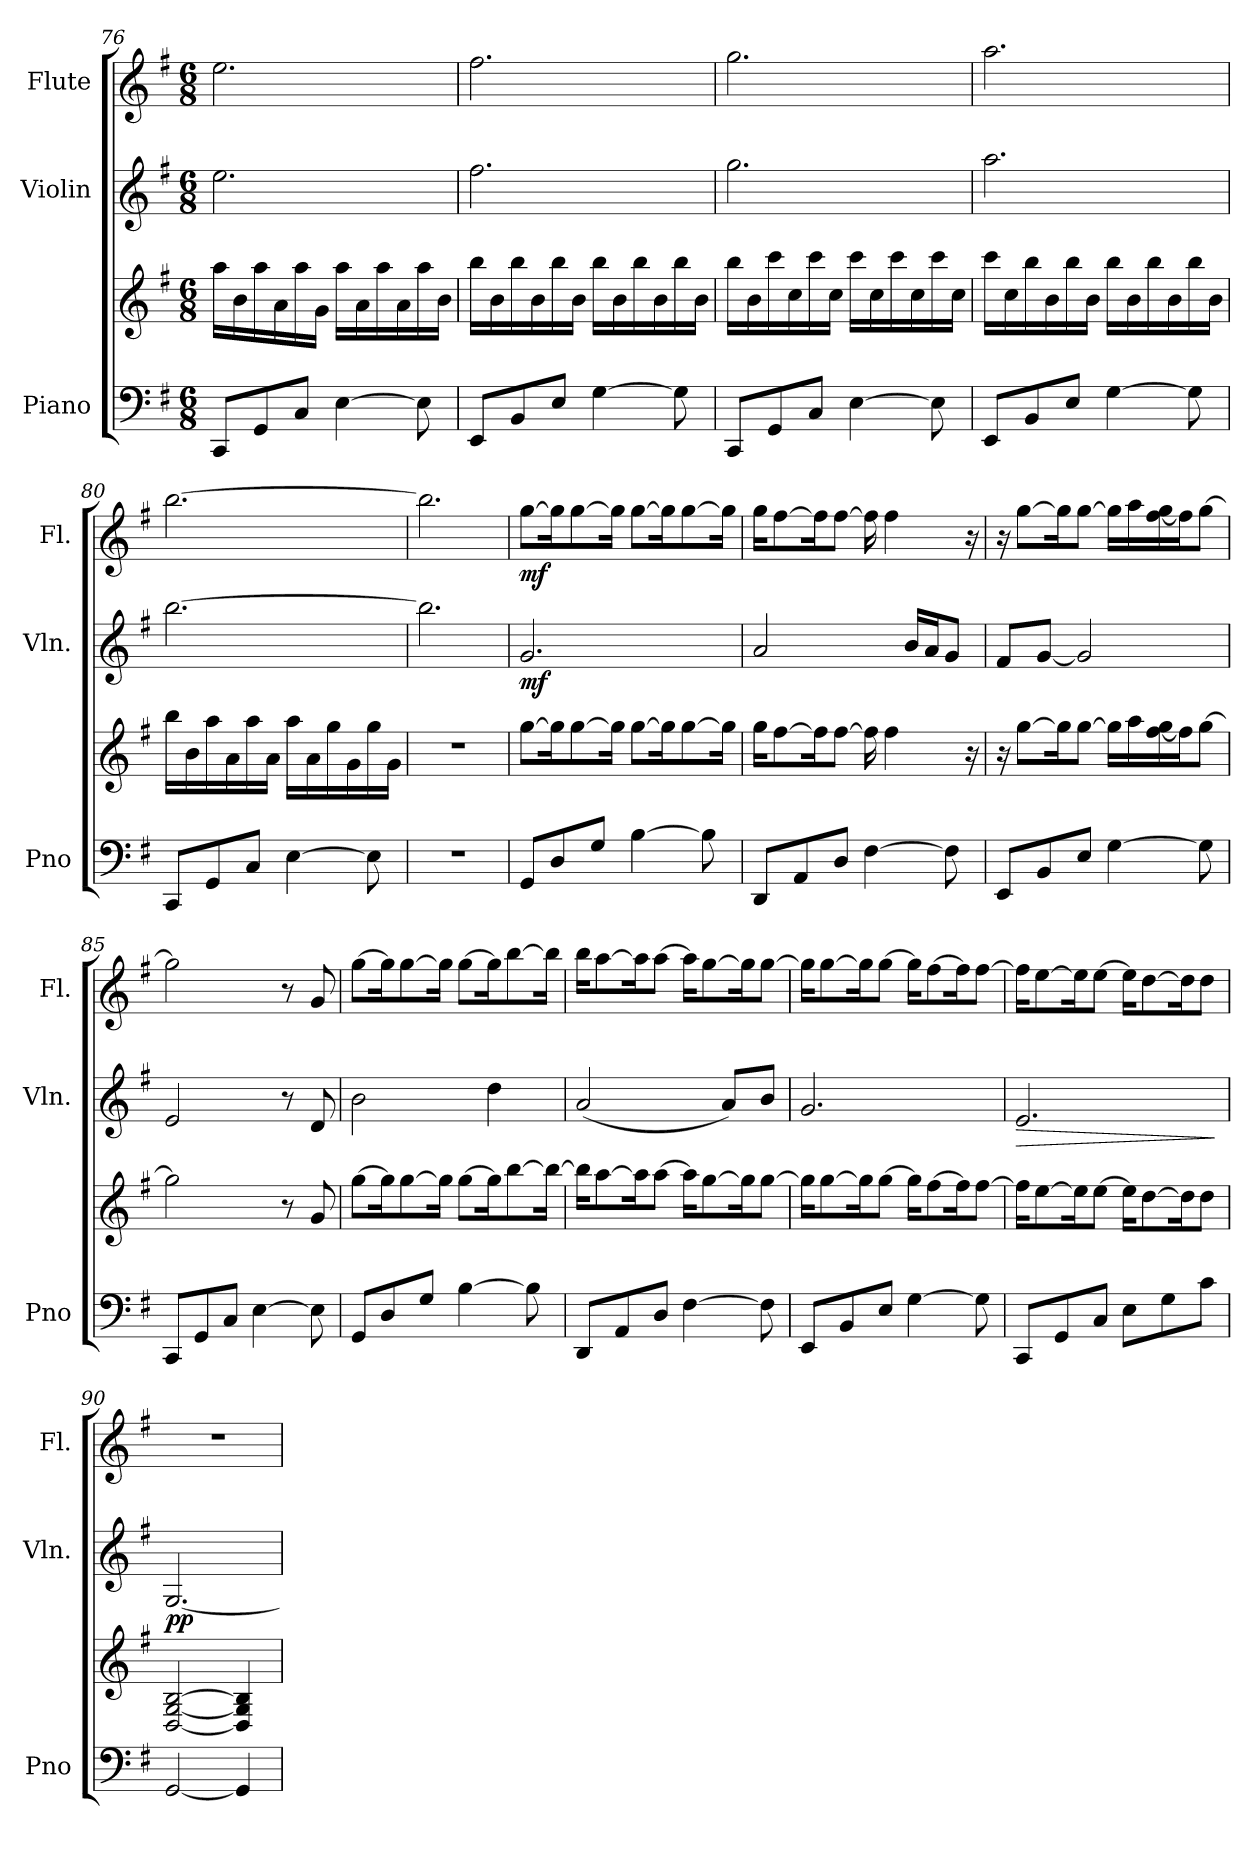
**kern	**kern	**kern	**dynam	**kern	**dynam
*part3	*part3	*part2	*part2	*part1	*part1
*staff4	*staff3	*staff2	*staff2	*staff1	*staff1
*I"Piano	*	*I"Violin	*	*I"Flute	*
*I'Pno	*	*I'Vln.	*	*I'Fl.	*
*clefF4	*clefG2	*clefG2	*	*clefG2	*
*k[f#]	*k[f#]	*k[f#]	*	*k[f#]	*
*M6/8	*M6/8	*M6/8	*	*M6/8	*
=76	=76	=76	=76	=76	=76
8CC/L	16aa\LL	2.ee\	.	2.ee\	.
.	16b\	.	.	.	.
8GG/	16aa\	.	.	.	.
.	16a\	.	.	.	.
8C/J	16aa\	.	.	.	.
.	16g\JJ	.	.	.	.
[4E\	16aa\LL	.	.	.	.
.	16a\	.	.	.	.
.	16aa\	.	.	.	.
.	16a\	.	.	.	.
8E\]	16aa\	.	.	.	.
.	16b\JJ	.	.	.	.
=77	=77	=77	=77	=77	=77
8EE/L	16bb\LL	2.ff#\	.	2.ff#\	.
.	16b\	.	.	.	.
8BB/	16bb\	.	.	.	.
.	16b\	.	.	.	.
8E/J	16bb\	.	.	.	.
.	16b\JJ	.	.	.	.
[4G\	16bb\LL	.	.	.	.
.	16b\	.	.	.	.
.	16bb\	.	.	.	.
.	16b\	.	.	.	.
8G\]	16bb\	.	.	.	.
.	16b\JJ	.	.	.	.
!!LO:PB:g=z
=78	=78	=78	=78	=78	=78
8CC/L	16bb\LL	2.gg\	.	2.gg\	.
.	16b\	.	.	.	.
8GG/	16ccc\	.	.	.	.
.	16cc\	.	.	.	.
8C/J	16ccc\	.	.	.	.
.	16cc\JJ	.	.	.	.
[4E\	16ccc\LL	.	.	.	.
.	16cc\	.	.	.	.
.	16ccc\	.	.	.	.
.	16cc\	.	.	.	.
8E\]	16ccc\	.	.	.	.
.	16cc\JJ	.	.	.	.
=79	=79	=79	=79	=79	=79
8EE/L	16ccc\LL	2.aa\	.	2.aa\	.
.	16cc\	.	.	.	.
8BB/	16bb\	.	.	.	.
.	16b\	.	.	.	.
8E/J	16bb\	.	.	.	.
.	16b\JJ	.	.	.	.
[4G\	16bb\LL	.	.	.	.
.	16b\	.	.	.	.
.	16bb\	.	.	.	.
.	16b\	.	.	.	.
8G\]	16bb\	.	.	.	.
.	16b\JJ	.	.	.	.
=80	=80	=80	=80	=80	=80
8CC/L	16bb\LL	[2.bb\	.	[2.bb\	.
.	16b\	.	.	.	.
8GG/	16aa\	.	.	.	.
.	16a\	.	.	.	.
8C/J	16aa\	.	.	.	.
.	16a\JJ	.	.	.	.
[4E\	16aa\LL	.	.	.	.
.	16a\	.	.	.	.
.	16gg\	.	.	.	.
.	16g\	.	.	.	.
8E\]	16gg\	.	.	.	.
.	16g\JJ	.	.	.	.
=81	=81	=81	=81	=81	=81
2.r	2.r	2.bb\]	.	2.bb\]	.
!!LO:LB:g=z
=82	=82	=82	=82	=82	=82
!	!	!	!LO:DY:b	!	!LO:DY:b
8GG/L	[8gg\L	2.g/	mf	[8gg\L	mf
8D/	16gg\K]	.	.	16gg\K]	.
.	[8gg\	.	.	[8gg\	.
8G/J	.	.	.	.	.
.	16gg\Jk]	.	.	16gg\Jk]	.
[4B\	[8gg\L	.	.	[8gg\L	.
.	16gg\K]	.	.	16gg\K]	.
.	[8gg\	.	.	[8gg\	.
8B\]	.	.	.	.	.
.	16gg\Jk]	.	.	16gg\Jk]	.
=83	=83	=83	=83	=83	=83
8DD/L	16gg\KL	2a/	.	16gg\KL	.
.	[8ff#\	.	.	[8ff#\	.
8AA/	.	.	.	.	.
.	16ff#\K]	.	.	16ff#\K]	.
8D/J	[8ff#\J	.	.	[8ff#\J	.
[4F#\	16ff#\]	.	.	16ff#\]	.
.	4ff#\	.	.	4ff#\	.
.	.	16b/LL	.	.	.
.	.	16a/J	.	.	.
8F#\]	.	8g/J	.	.	.
.	16r	.	.	16r	.
=84	=84	=84	=84	=84	=84
8EE/L	16r	8f#/L	.	16r	.
.	[8gg\L	.	.	[8gg\L	.
8BB/	.	[8g/J	.	.	.
.	16gg\K]	.	.	16gg\K]	.
8E/J	[8gg\J	2g/]	.	[8gg\J	.
[4G\	16gg\LL]	.	.	16gg\LL]	.
.	16aa\	.	.	16aa\	.
.	[16ff#\ 16gg\	.	.	[16ff#\ 16gg\	.
.	16ff#\J]	.	.	16ff#\J]	.
8G\]	[8gg\J	.	.	[8gg\J	.
=85	=85	=85	=85	=85	=85
8CC/L	2gg\]	2e/	.	2gg\]	.
8GG/	.	.	.	.	.
8C/J	.	.	.	.	.
[4E\	.	.	.	.	.
.	8r	8r	.	8r	.
8E\]	8g/	8d/	.	8g/	.
=86	=86	=86	=86	=86	=86
8GG/L	[8gg\L	2b\	.	[8gg\L	.
8D/	16gg\K]	.	.	16gg\K]	.
.	[8gg\	.	.	[8gg\	.
8G/J	.	.	.	.	.
.	16gg\Jk]	.	.	16gg\Jk]	.
[4B\	[8gg\L	.	.	[8gg\L	.
.	16gg\K]	4dd\	.	16gg\K]	.
.	[8bb\	.	.	[8bb\	.
8B\]	.	.	.	.	.
.	16bb\Jk_	.	.	16bb\Jk]	.
!!LO:LB:g=z
=87	=87	=87	=87	=87	=87
8DD/L	16bb\KL]	(2a/	.	16bb\KL	.
.	[8aa\	.	.	[8aa\	.
8AA/	.	.	.	.	.
.	16aa\K]	.	.	16aa\K]	.
8D/J	[8aa\J	.	.	[8aa\J	.
[4F#\	16aa\KL]	.	.	16aa\KL]	.
.	[8gg\	.	.	[8gg\	.
.	.	8a/L)	.	.	.
.	16gg\K]	.	.	16gg\K]	.
8F#\]	[8gg\J	8b/J	.	[8gg\J	.
=88	=88	=88	=88	=88	=88
8EE/L	16gg\KL]	2.g/	.	16gg\KL]	.
.	[8gg\	.	.	[8gg\	.
8BB/	.	.	.	.	.
.	16gg\K]	.	.	16gg\K]	.
8E/J	[8gg\J	.	.	[8gg\J	.
[4G\	16gg\KL]	.	.	16gg\KL]	.
.	[8ff#\	.	.	[8ff#\	.
.	16ff#\K]	.	.	16ff#\K]	.
8G\]	[8ff#\J	.	.	[8ff#\J	.
=89	=89	=89	=89	=89	=89
!	!	!	!LO:HP:b	!	!
8CC/L	16ff#\KL]	2.e/	>	16ff#\KL]	.
.	[8ee\	.	.	[8ee\	.
8GG/	.	.	.	.	.
.	16ee\K]	.	.	16ee\K]	.
8C/J	[8ee\J	.	.	[8ee\J	.
8E\L	16ee\KL]	.	.	16ee\KL]	.
.	[8dd\	.	.	[8dd\	.
8G\	.	.	.	.	.
.	16dd\K]	.	.	16dd\K]	.
8c\J	8dd\J	.	.	8dd\J	.
.	.	.	]	.	.
=90	=90	=90	=90	=90	=90
!	!	!	!LO:DY:b	!	!
[2GG/	[2D/ [2G/ [2B/	[2.G/	pp	2.r	.
4GG/]	4D/] 4G/] 4B/]	.	.	.	.
=	=	=	=	=	=
*-	*-	*-	*-	*-	*-
